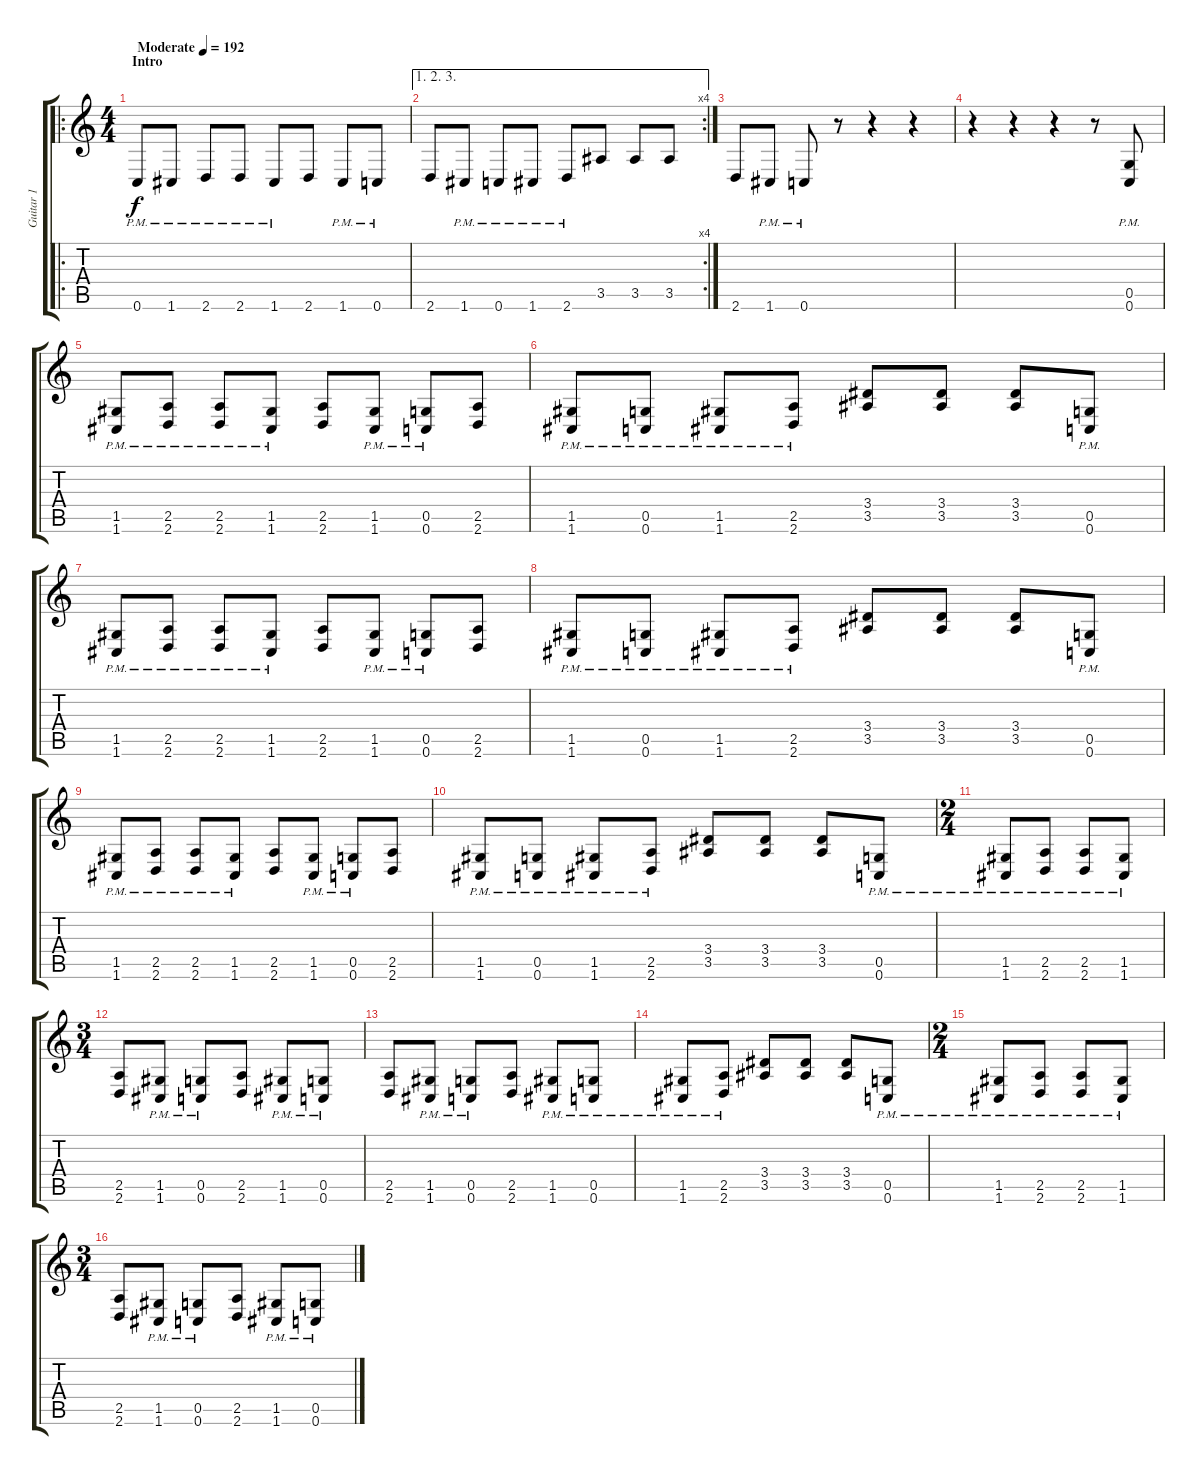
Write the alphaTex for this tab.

\track ("Guitar 1" "Guitar 1") {instrument overdrivenguitar}
\staff {score tabs}
\tuning (D4 A3 F3 C3 G2 C2) {hide}
\ro
\ts (4 4)
\section ("" "Intro")
\tempo (192 "Moderate")
\clef g2
\ks c
0.6{pm}.8{dy f instrument overdrivenguitar} 1.6{pm}.8 2.6{pm}.8 2.6{pm}.8 1.6{pm}.8 2.6.8 1.6{pm}.8 0.6{pm}.8 |
\ae (1 2 3)
\rc 4
2.6.8 1.6{pm}.8 0.6{pm}.8 1.6{pm}.8 2.6{pm}.8 3.5.8 3.5.8 3.5.8 |
2.6.8 1.6{pm}.8 0.6{pm}.8 r.8 r.4 r.4 |
r.4 r.4 r.4 r.8 (0.5{pm} 0.6{pm}).8 |
(1.5{pm} 1.6{pm}).8 (2.5{pm} 2.6{pm}).8 (2.5{pm} 2.6{pm}).8 (1.5{pm} 1.6{pm}).8 (2.5 2.6).8 (1.5{pm} 1.6{pm}).8 (0.5{pm} 0.6{pm}).8 (2.5 2.6).8 |
(1.5{pm} 1.6{pm}).8 (0.5{pm} 0.6{pm}).8 (1.5{pm} 1.6{pm}).8 (2.5{pm} 2.6{pm}).8 (3.4 3.5).8 (3.4 3.5).8 (3.4 3.5).8 (0.5{pm} 0.6{pm}).8 |
(1.5{pm} 1.6{pm}).8 (2.5{pm} 2.6{pm}).8 (2.5{pm} 2.6{pm}).8 (1.5{pm} 1.6{pm}).8 (2.5 2.6).8 (1.5{pm} 1.6{pm}).8 (0.5{pm} 0.6{pm}).8 (2.5 2.6).8 |
(1.5{pm} 1.6{pm}).8 (0.5{pm} 0.6{pm}).8 (1.5{pm} 1.6{pm}).8 (2.5{pm} 2.6{pm}).8 (3.4 3.5).8 (3.4 3.5).8 (3.4 3.5).8 (0.5{pm} 0.6{pm}).8 |
(1.5{pm} 1.6{pm}).8 (2.5{pm} 2.6{pm}).8 (2.5{pm} 2.6{pm}).8 (1.5{pm} 1.6{pm}).8 (2.5 2.6).8 (1.5{pm} 1.6{pm}).8 (0.5{pm} 0.6{pm}).8 (2.5 2.6).8 |
(1.5{pm} 1.6{pm}).8 (0.5{pm} 0.6{pm}).8 (1.5{pm} 1.6{pm}).8 (2.5{pm} 2.6{pm}).8 (3.4 3.5).8 (3.4 3.5).8 (3.4 3.5).8 (0.5{pm} 0.6{pm}).8 |
\ts (2 4)
(1.5{pm} 1.6{pm}).8 (2.5{pm} 2.6{pm}).8 (2.5{pm} 2.6{pm}).8 (1.5{pm} 1.6{pm}).8 |
\ts (3 4)
(2.5 2.6).8 (1.5{pm} 1.6{pm}).8 (0.5{pm} 0.6{pm}).8 (2.5 2.6).8 (1.5{pm} 1.6{pm}).8 (0.5{pm} 0.6{pm}).8 |
(2.5 2.6).8 (1.5{pm} 1.6{pm}).8 (0.5{pm} 0.6{pm}).8 (2.5 2.6).8 (1.5{pm} 1.6{pm}).8 (0.5{pm} 0.6{pm}).8 |
(1.5{pm} 1.6{pm}).8 (2.5{pm} 2.6{pm}).8 (3.4 3.5).8 (3.4 3.5).8 (3.4 3.5).8 (0.5{pm} 0.6{pm}).8 |
\ts (2 4)
(1.5{pm} 1.6{pm}).8 (2.5{pm} 2.6{pm}).8 (2.5{pm} 2.6{pm}).8 (1.5{pm} 1.6{pm}).8 |
\ts (3 4)
(2.5 2.6).8 (1.5{pm} 1.6{pm}).8 (0.5{pm} 0.6{pm}).8 (2.5 2.6).8 (1.5{pm} 1.6{pm}).8 (0.5{pm} 0.6{pm}).8
